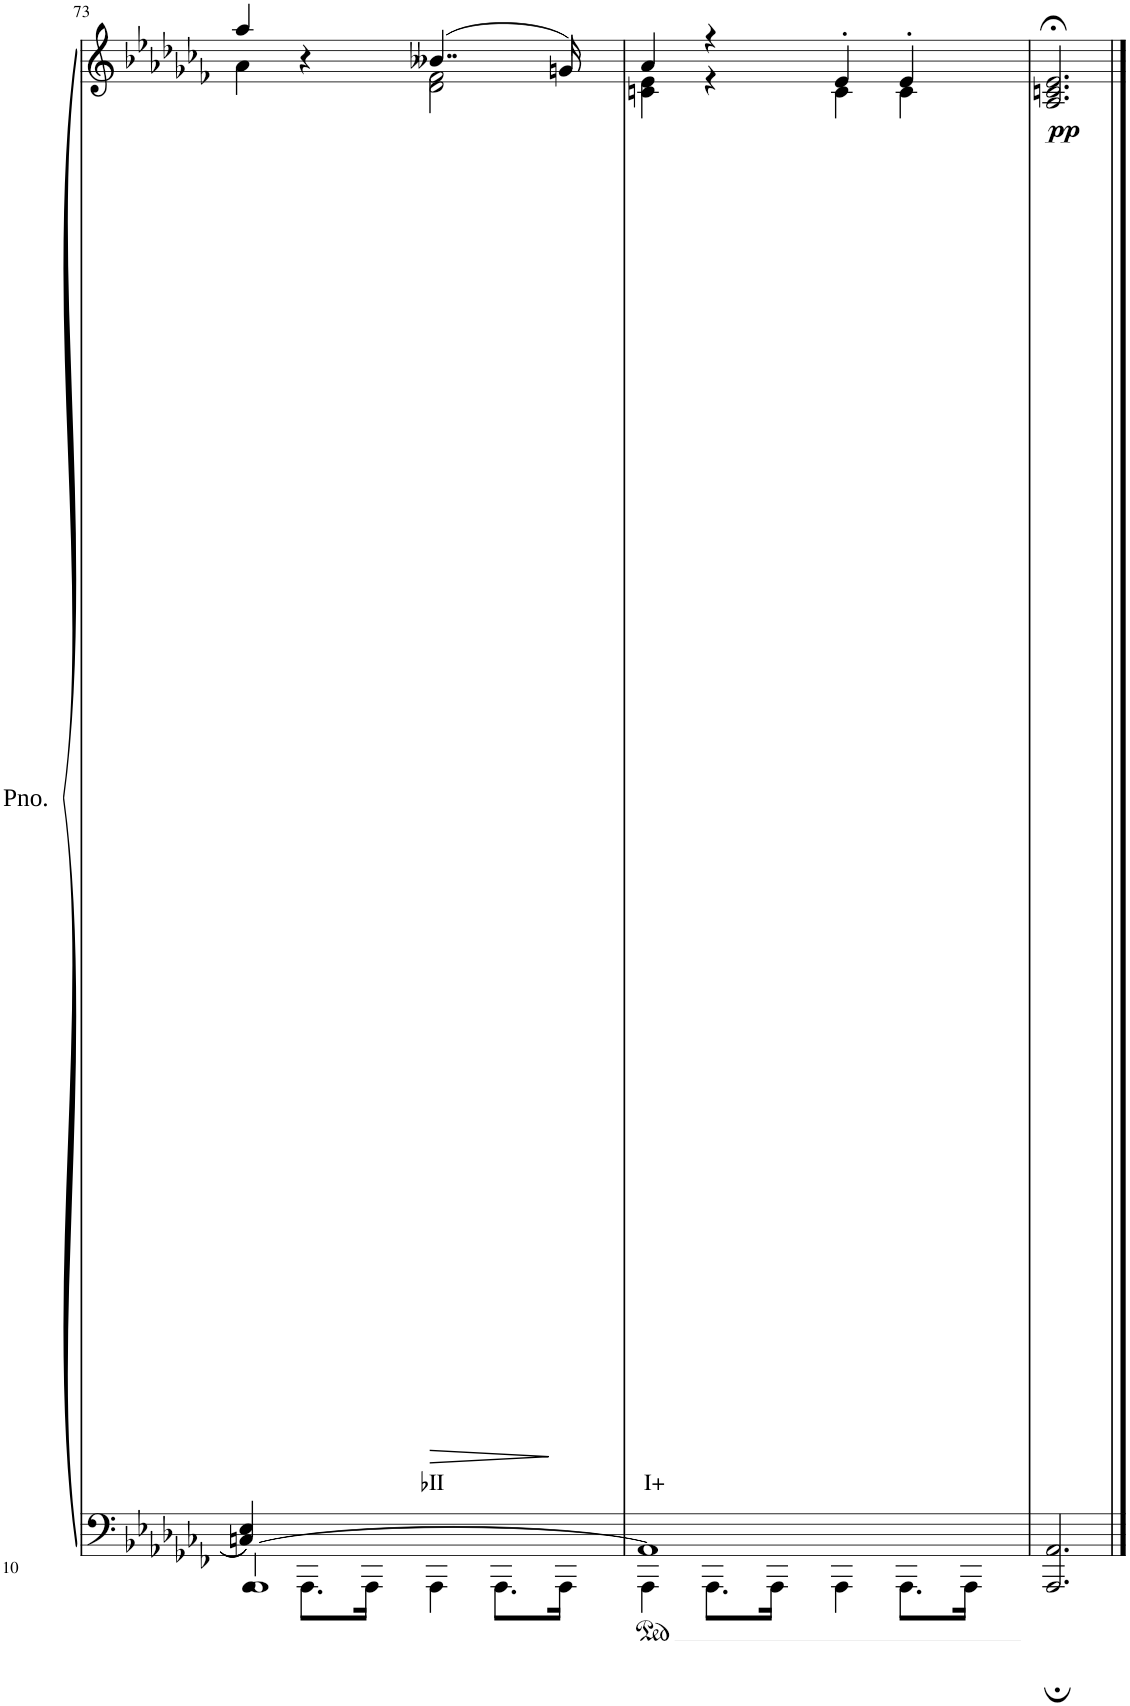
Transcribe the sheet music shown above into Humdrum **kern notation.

**kern	**kern	**text	**dynam
*part1	*part1	*part1	*part1
*staff2	*staff1	*staff1	*staff1/2
*I"Piano	*	*	*
*I'Pno.	*	*	*
!!LO:PB:g=z
*clefF4	*clefG2	*	*
*k[b-e-a-d-g-c-f-]	*k[b-e-a-d-g-c-f-]	*	*
*M4/4	*M4/4	*	*
*met(c)	*met(c)	*	*
=73	=73	=73	=73
*^	*^	*	*
*	*^	*	*	*	*
[1AA-	4AA-\	4Cn/ 4E-/	4aa-/	4a-\	.	.
.	8.AAA-\L	2.ryy	4r	4ryy	.	.
.	16AAA-\Jk	.	.	.	.	.
!	!	!	!	!	!LO:LY:b	!LO:HP:b
.	4AAA-\	.	(>4..b--X/	2d-\ 2f-\	♭II	>
.	8.AAA-\L	.	.	.	.	.
.	16AAA-\Jk	.	16gn/)	.	.	]
*	*v	*v	*	*	*	*
=74	=74	=74	=74	=74	=74
!	!	!	!	!LO:LY:b	!
1AA-]	4AAA-\	4a-/	4cn\ 4e-\	I+	.
.	8.AAA-\L	4r	4r	.	.
.	16AAA-\Jk	.	.	.	.
.	4AAA-\	4e-'/	4c'\	.	.
.	8.AAA-\L	4e-'/	4c'\	.	.
.	16AAA-\Jk	.	.	.	.
*	*	*v	*v	*	*
=75	=75	=75	=75	=75
!	!	!	!	!LO:DY:b
*v	*v	*	*	*
2.AAA-/; 2.AA-/;	2.A-/;< 2.cn/;< 2.e-/;<	.	pp
==	==	==	==
*-	*-	*-	*-
